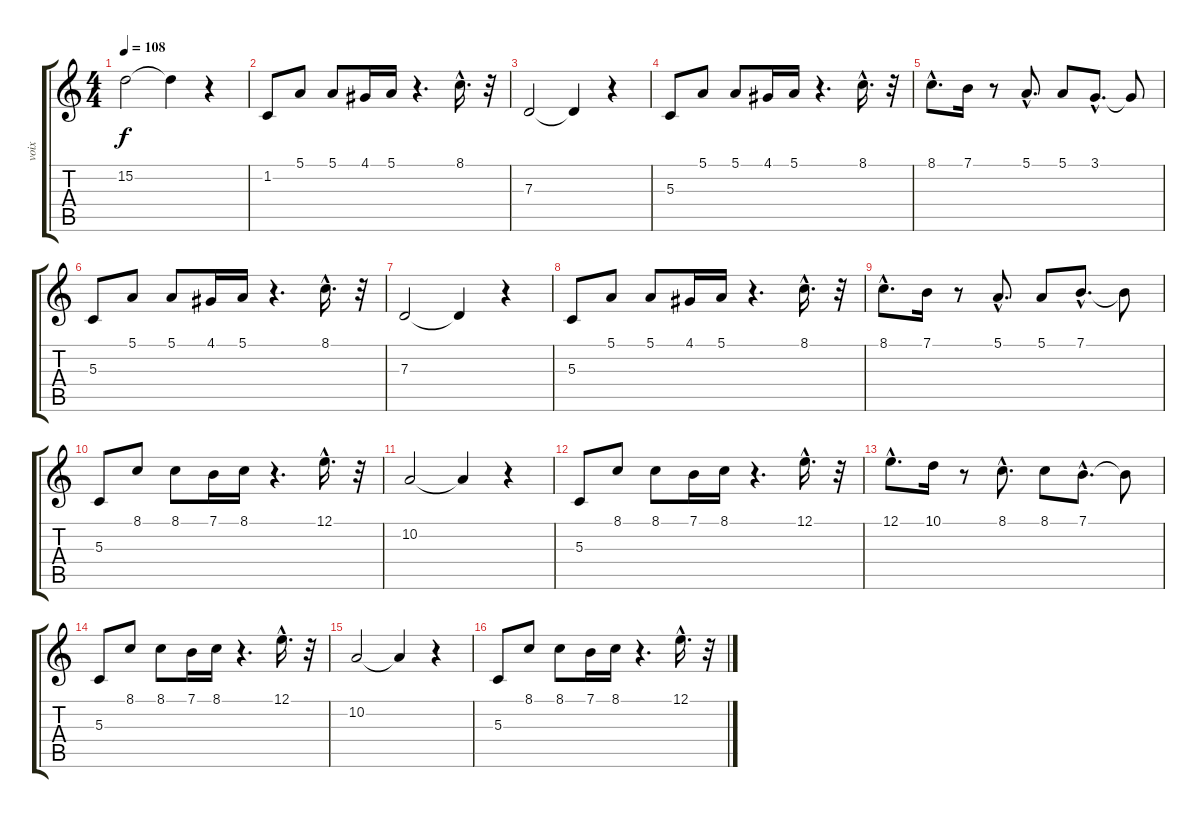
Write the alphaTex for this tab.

\track ("voix" "voix") {instrument choiraahs}
\staff {score tabs}
\tuning (E4 B3 G3 D3 A2 E2) {hide}
\ts (4 4)
\tempo 108
\clef g2
\ks c
15.2{t}.2{dy f} 15.2{t}.4 r.4 |
1.2.8 5.1.8 5.1.8 4.1.16 5.1.16 r.4{d} 8.1{hac}.16{d} r.32 |
7.3.2 7.3{t}.4 r.4 |
5.3.8 5.1.8 5.1.8 4.1.16 5.1.16 r.4{d} 8.1{hac}.16{d} r.32 |
8.1{hac}.8{d} 7.1.16 r.8 5.1{hac}.8{d} 5.1.8 3.1{hac}.8{d} 3.1{t}.8 |
5.3.8 5.1.8 5.1.8 4.1.16 5.1.16 r.4{d} 8.1{hac}.16{d} r.32 |
7.3.2 7.3{t}.4 r.4 |
5.3.8 5.1.8 5.1.8 4.1.16 5.1.16 r.4{d} 8.1{hac}.16{d} r.32 |
8.1{hac}.8{d} 7.1.16 r.8 5.1{hac}.8{d} 5.1.8 7.1{hac}.8{d} 7.1{t}.8 |
5.3.8 8.1.8 8.1.8 7.1.16 8.1.16 r.4{d} 12.1{hac}.16{d} r.32 |
10.2.2 10.2{t}.4 r.4 |
5.3.8 8.1.8 8.1.8 7.1.16 8.1.16 r.4{d} 12.1{hac}.16{d} r.32 |
12.1{hac}.8{d} 10.1.16 r.8 8.1{hac}.8{d} 8.1.8 7.1{hac}.8{d} 7.1{t}.8 |
5.3.8 8.1.8 8.1.8 7.1.16 8.1.16 r.4{d} 12.1{hac}.16{d} r.32 |
10.2.2 10.2{t}.4 r.4 |
5.3.8 8.1.8 8.1.8 7.1.16 8.1.16 r.4{d} 12.1{hac}.16{d} r.32
